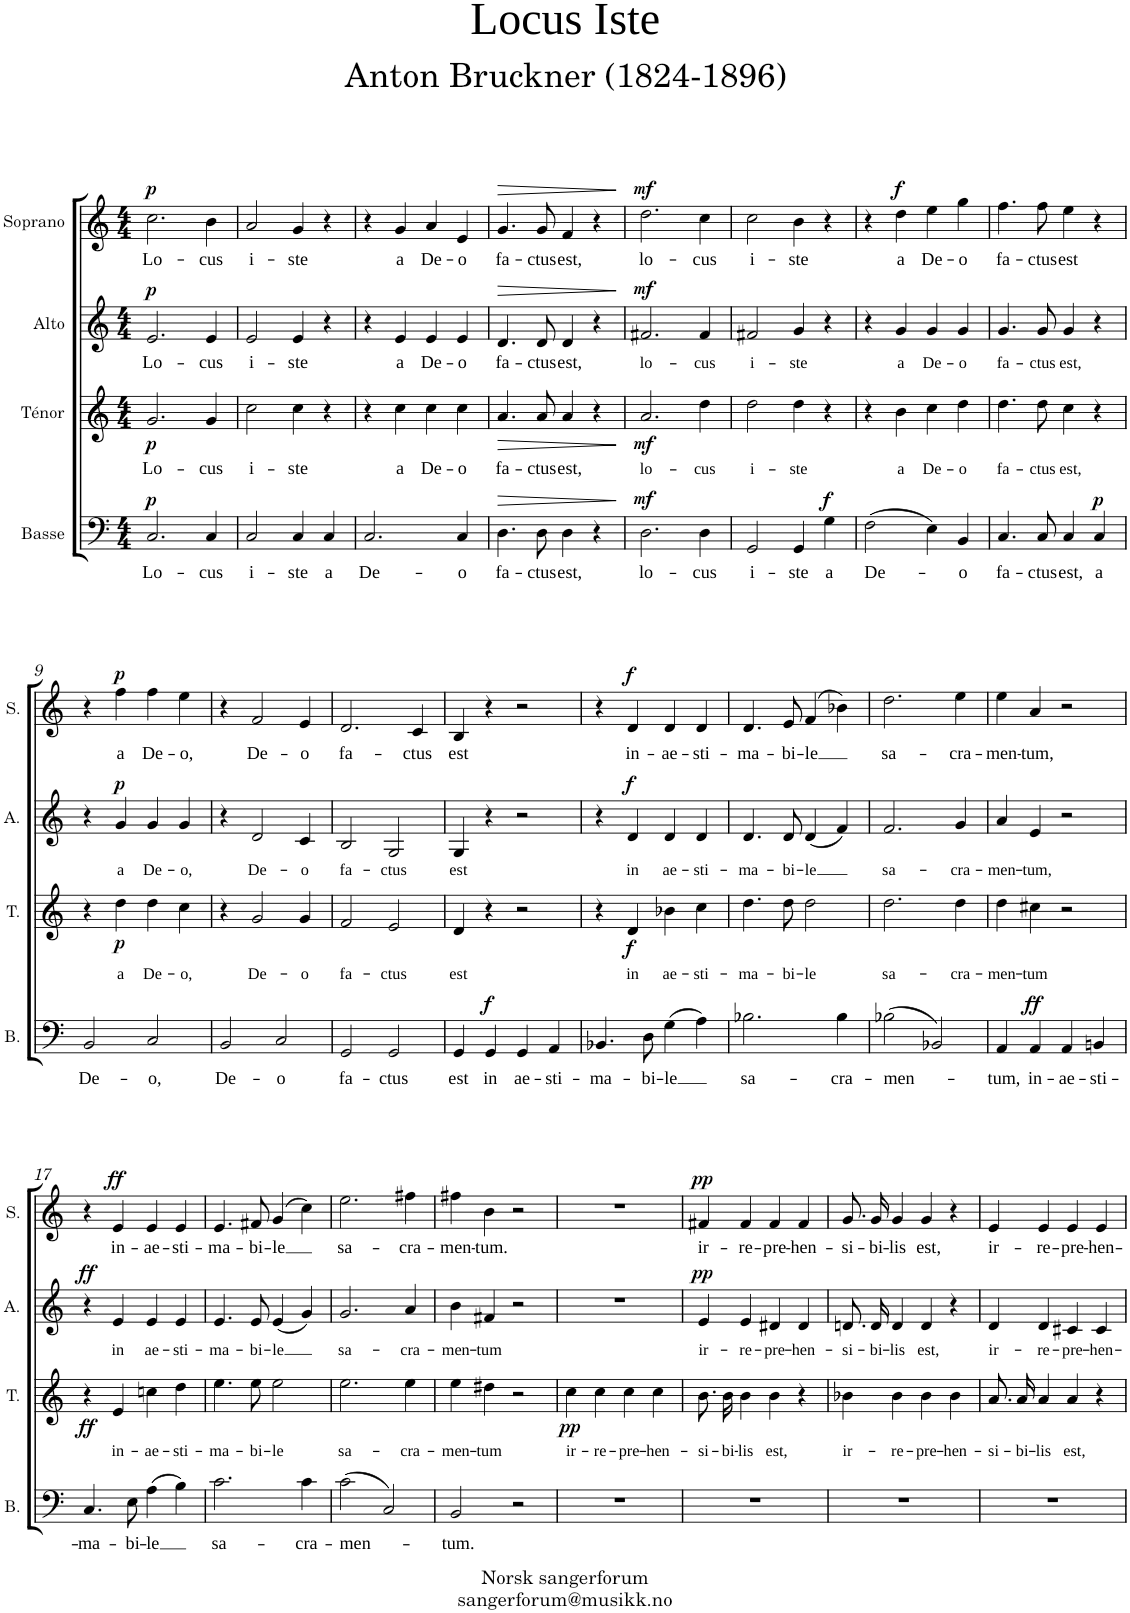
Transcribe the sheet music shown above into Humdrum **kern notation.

**kern	**text	**dynam	**kern	**text	**dynam	**kern	**text	**dynam	**kern	**text	**dynam
*part4	*part4	*part4	*part3	*part3	*part3	*part2	*part2	*part2	*part1	*part1	*part1
*staff4	*staff4	*staff4	*staff3	*staff3	*staff3	*staff2	*staff2	*staff2	*staff1	*staff1	*staff1
*I"Basse	*	*	*I"Ténor	*	*	*I"Alto	*	*	*I"Soprano	*	*
*I'B.	*	*	*I'T.	*	*	*I'A.	*	*	*I'S.	*	*
*clefF4	*	*	*clefG2	*	*	*clefG2	*	*	*clefG2	*	*
*k[]	*	*	*k[]	*	*	*k[]	*	*	*k[]	*	*
*M4/4	*	*	*M4/4	*	*	*M4/4	*	*	*M4/4	*	*
=1	=1	=1	=1	=1	=1	=1	=1	=1	=1	=1	=1
!	!LO:LY:b	!LO:DY:a	!	!LO:LY:b	!LO:DY:b	!	!LO:LY:b	!LO:DY:a	!	!LO:LY:b	!LO:DY:a
2.C/	Lo-	p	2.g/	Lo-	p	2.e/	Lo-	p	2.cc\	Lo-	p
!	!LO:LY:b	!	!	!LO:LY:b	!	!	!LO:LY:b	!	!	!LO:LY:b	!
4C/	-cus	.	4g/	-cus	.	4e/	-cus	.	4b\	-cus	.
=2	=2	=2	=2	=2	=2	=2	=2	=2	=2	=2	=2
!	!LO:LY:b	!	!	!LO:LY:b	!	!	!LO:LY:b	!	!	!LO:LY:b	!
2C/	i-	.	2cc\	i-	.	2e/	i-	.	2a/	i-	.
!	!LO:LY:b	!	!	!LO:LY:b	!	!	!LO:LY:b	!	!	!LO:LY:b	!
4C/	-ste	.	4cc\	-ste	.	4e/	-ste	.	4g/	-ste	.
!	!LO:LY:b	!	!	!	!	!	!	!	!	!	!
4C/	a	.	4r	.	.	4r	.	.	4r	.	.
=3	=3	=3	=3	=3	=3	=3	=3	=3	=3	=3	=3
!	!LO:LY:b	!	!	!	!	!	!	!	!	!	!
2.C/	De-	.	4r	.	.	4r	.	.	4r	.	.
!	!	!	!	!LO:LY:b	!	!	!LO:LY:b	!	!	!LO:LY:b	!
.	.	.	4cc\	a	.	4e/	a	.	4g/	a	.
!	!	!	!	!LO:LY:b	!	!	!LO:LY:b	!	!	!LO:LY:b	!
.	.	.	4cc\	De-	.	4e/	De-	.	4a/	De-	.
!	!LO:LY:b	!	!	!LO:LY:b	!	!	!LO:LY:b	!	!	!LO:LY:b	!
4C/	-o	.	4cc\	-o	.	4e/	-o	.	4e/	-o	.
=4	=4	=4	=4	=4	=4	=4	=4	=4	=4	=4	=4
!	!LO:LY:b	!LO:HP:b	!	!LO:LY:b	!LO:HP:b	!	!LO:LY:b	!LO:HP:b	!	!LO:LY:b	!LO:HP:b
4.D\	fa-	>	4.a/	fa-	>	4.d/	fa-	>	4.g/	fa-	>
!	!LO:LY:b	!	!	!LO:LY:b	!	!	!LO:LY:b	!	!	!LO:LY:b	!
8D\	-ctus	.	8a/	-ctus	.	8d/	-ctus	.	8g/	-ctus	.
!	!LO:LY:b	!	!	!LO:LY:b	!	!	!LO:LY:b	!	!	!LO:LY:b	!
4D\	est,	.	4a/	est,	.	4d/	est,	.	4f/	est,	.
4r	.	.	4r	.	.	4r	.	.	4r	.	.
.	.	]	.	.	]	.	.	]	.	.	]
=5	=5	=5	=5	=5	=5	=5	=5	=5	=5	=5	=5
!	!LO:LY:b	!LO:DY:a	!	!LO:LY:b	!LO:DY:b	!	!LO:LY:b	!LO:DY:a	!	!LO:LY:b	!LO:DY:a
2.D\	lo-	mf	2.a/	lo-	mf	2.f#X/	lo-	mf	2.dd\	lo-	mf
!	!LO:LY:b	!	!	!LO:LY:b	!	!	!LO:LY:b	!	!	!LO:LY:b	!
4D\	-cus	.	4dd\	-cus	.	4f#/	-cus	.	4cc\	-cus	.
=6	=6	=6	=6	=6	=6	=6	=6	=6	=6	=6	=6
!	!LO:LY:b	!	!	!LO:LY:b	!	!	!LO:LY:b	!	!	!LO:LY:b	!
2GG/	i-	.	2dd\	i-	.	2f#X/	i-	.	2cc\	i-	.
!	!LO:LY:b	!	!	!LO:LY:b	!	!	!LO:LY:b	!	!	!LO:LY:b	!
4GG/	-ste	.	4dd\	-ste	.	4g/	-ste	.	4b\	-ste	.
!	!LO:LY:b	!LO:DY:a	!	!	!	!	!	!	!	!	!
4G\	a	f	4r	.	.	4r	.	.	4r	.	.
=7	=7	=7	=7	=7	=7	=7	=7	=7	=7	=7	=7
!	!LO:LY:b	!	!	!	!	!	!	!	!	!	!
(2F\	De-	.	4r	.	.	4r	.	.	4r	.	.
!	!	!	!	!LO:LY:b	!	!	!LO:LY:b	!	!	!LO:LY:b	!LO:DY:a
.	.	.	4b\	a	.	4g/	a	.	4dd\	a	f
!	!	!	!	!LO:LY:b	!	!	!LO:LY:b	!	!	!LO:LY:b	!
4E\)	.	.	4cc\	De-	.	4g/	De-	.	4ee\	De-	.
!	!LO:LY:b	!	!	!LO:LY:b	!	!	!LO:LY:b	!	!	!LO:LY:b	!
4BB/	-o	.	4dd\	-o	.	4g/	-o	.	4gg\	-o	.
=8	=8	=8	=8	=8	=8	=8	=8	=8	=8	=8	=8
!	!LO:LY:b	!	!	!LO:LY:b	!	!	!LO:LY:b	!	!	!LO:LY:b	!
4.C/	fa-	.	4.dd\	fa-	.	4.g/	fa-	.	4.ff\	fa-	.
!	!LO:LY:b	!	!	!LO:LY:b	!	!	!LO:LY:b	!	!	!LO:LY:b	!
8C/	-ctus	.	8dd\	-ctus	.	8g/	-ctus	.	8ff\	-ctus	.
!	!LO:LY:b	!	!	!LO:LY:b	!	!	!LO:LY:b	!	!	!LO:LY:b	!
4C/	est,	.	4cc\	est,	.	4g/	est,	.	4ee\	est	.
!	!LO:LY:b	!LO:DY:a	!	!	!	!	!	!	!	!	!
4C/	a	p	4r	.	.	4r	.	.	4r	.	.
!!LO:LB:g=z
=9	=9	=9	=9	=9	=9	=9	=9	=9	=9	=9	=9
!	!LO:LY:b	!	!	!	!	!	!	!	!	!	!
2BB/	De-	.	4r	.	.	4r	.	.	4r	.	.
!	!	!	!	!LO:LY:b	!LO:DY:b	!	!LO:LY:b	!LO:DY:a	!	!LO:LY:b	!LO:DY:a
.	.	.	4dd\	a	p	4g/	a	p	4ff\	a	p
!	!LO:LY:b	!	!	!LO:LY:b	!	!	!LO:LY:b	!	!	!LO:LY:b	!
2C/	-o,	.	4dd\	De-	.	4g/	De-	.	4ff\	De-	.
!	!	!	!	!LO:LY:b	!	!	!LO:LY:b	!	!	!LO:LY:b	!
.	.	.	4cc\	-o,	.	4g/	-o,	.	4ee\	-o,	.
=10	=10	=10	=10	=10	=10	=10	=10	=10	=10	=10	=10
!	!LO:LY:b	!	!	!	!	!	!	!	!	!	!
2BB/	De-	.	4r	.	.	4r	.	.	4r	.	.
!	!	!	!	!LO:LY:b	!	!	!LO:LY:b	!	!	!LO:LY:b	!
.	.	.	2g/	De-	.	2d/	De-	.	2f/	De-	.
!	!LO:LY:b	!	!	!	!	!	!	!	!	!	!
2C/	-o	.	.	.	.	.	.	.	.	.	.
!	!	!	!	!LO:LY:b	!	!	!LO:LY:b	!	!	!LO:LY:b	!
.	.	.	4g/	-o	.	4c/	-o	.	4e/	-o	.
=11	=11	=11	=11	=11	=11	=11	=11	=11	=11	=11	=11
!	!LO:LY:b	!	!	!LO:LY:b	!	!	!LO:LY:b	!	!	!LO:LY:b	!
2GG/	fa-	.	2f/	fa-	.	2B/	fa-	.	2.d/	fa-	.
!	!LO:LY:b	!	!	!LO:LY:b	!	!	!LO:LY:b	!	!	!	!
2GG/	-ctus	.	2e/	-ctus	.	2G/	-ctus	.	.	.	.
!	!	!	!	!	!	!	!	!	!	!LO:LY:b	!
.	.	.	.	.	.	.	.	.	4c/	-ctus	.
=12	=12	=12	=12	=12	=12	=12	=12	=12	=12	=12	=12
!	!LO:LY:b	!	!	!LO:LY:b	!	!	!LO:LY:b	!	!	!LO:LY:b	!
4GG/	est	.	4d/	est	.	4G/	est	.	4B/	est	.
!	!LO:LY:b	!LO:DY:a	!	!	!	!	!	!	!	!	!
4GG/	in	f	4r	.	.	4r	.	.	4r	.	.
!	!LO:LY:b	!	!	!	!	!	!	!	!	!	!
4GG/	ae-	.	2r	.	.	2r	.	.	2r	.	.
!	!LO:LY:b	!	!	!	!	!	!	!	!	!	!
4AA/	-sti-	.	.	.	.	.	.	.	.	.	.
=13	=13	=13	=13	=13	=13	=13	=13	=13	=13	=13	=13
!	!LO:LY:b	!	!	!	!	!	!	!	!	!	!
4.BB-X/	-ma-	.	4r	.	.	4r	.	.	4r	.	.
!	!	!	!	!LO:LY:b	!LO:DY:b	!	!LO:LY:b	!LO:DY:a	!	!LO:LY:b	!LO:DY:a
.	.	.	4d/	in	f	4d/	in	f	4d/	in-	f
!	!LO:LY:b	!	!	!	!	!	!	!	!	!	!
8D\	-bi-	.	.	.	.	.	.	.	.	.	.
!	!LO:LY:b	!	!	!LO:LY:b	!	!	!LO:LY:b	!	!	!LO:LY:b	!
(4G\	-le	.	4b-X\	ae-	.	4d/	ae-	.	4d/	-ae-	.
!	!	!	!	!LO:LY:b	!	!	!LO:LY:b	!	!	!LO:LY:b	!
4A\)	.	.	4cc\	-sti-	.	4d/	-sti-	.	4d/	-sti-	.
=14	=14	=14	=14	=14	=14	=14	=14	=14	=14	=14	=14
!	!LO:LY:b	!	!	!LO:LY:b	!	!	!LO:LY:b	!	!	!LO:LY:b	!
2.B-X\	sa-	.	4.dd\	-ma-	.	4.d/	-ma-	.	4.d/	-ma-	.
!	!	!	!	!LO:LY:b	!	!	!LO:LY:b	!	!	!LO:LY:b	!
.	.	.	8dd\	-bi-	.	8d/	-bi-	.	8e/	-bi-	.
!	!	!	!	!LO:LY:b	!	!	!LO:LY:b	!	!	!LO:LY:b	!
.	.	.	2dd\	-le	.	(4d/	-le	.	(4f/	-le	.
!	!LO:LY:b	!	!	!	!	!	!	!	!	!	!
4B-\	-cra-	.	.	.	.	4f/)	.	.	4b-X\)	.	.
=15	=15	=15	=15	=15	=15	=15	=15	=15	=15	=15	=15
!	!LO:LY:b	!	!	!LO:LY:b	!	!	!LO:LY:b	!	!	!LO:LY:b	!
(2B-X\	-men-	.	2.dd\	sa-	.	2.f/	sa-	.	2.dd\	sa-	.
2BB-X/)	.	.	.	.	.	.	.	.	.	.	.
!	!	!	!	!LO:LY:b	!	!	!LO:LY:b	!	!	!LO:LY:b	!
.	.	.	4dd\	-cra-	.	4g/	-cra-	.	4ee\	-cra-	.
=16	=16	=16	=16	=16	=16	=16	=16	=16	=16	=16	=16
!	!LO:LY:b	!	!	!LO:LY:b	!	!	!LO:LY:b	!	!	!LO:LY:b	!
4AA/	-tum,	.	4dd\	-men-	.	4a/	-men-	.	4ee\	-men-	.
!	!LO:LY:b	!LO:DY:a	!	!LO:LY:b	!	!	!LO:LY:b	!	!	!LO:LY:b	!
4AA/	in-	ff	4cc#X\	-tum	.	4e/	-tum,	.	4a/	-tum,	.
!	!LO:LY:b	!	!	!	!	!	!	!	!	!	!
4AA/	-ae-	.	2r	.	.	2r	.	.	2r	.	.
!	!LO:LY:b	!	!	!	!	!	!	!	!	!	!
4BBn/	-sti-	.	.	.	.	.	.	.	.	.	.
!!LO:LB:g=z
=17	=17	=17	=17	=17	=17	=17	=17	=17	=17	=17	=17
!	!LO:LY:b	!	!	!	!LO:DY:b	!	!	!LO:DY:a	!	!	!
4.C/	-ma-	.	4r	.	ff	4r	.	ff	4r	.	.
!	!	!	!	!LO:LY:b	!	!	!LO:LY:b	!	!	!LO:LY:b	!LO:DY:a
.	.	.	4e/	in-	.	4e/	in	.	4e/	in-	ff
!	!LO:LY:b	!	!	!	!	!	!	!	!	!	!
8E\	-bi-	.	.	.	.	.	.	.	.	.	.
!	!LO:LY:b	!	!	!LO:LY:b	!	!	!LO:LY:b	!	!	!LO:LY:b	!
(4A\	-le	.	4ccn\	-ae-	.	4e/	ae-	.	4e/	-ae-	.
!	!	!	!	!LO:LY:b	!	!	!LO:LY:b	!	!	!LO:LY:b	!
4B\)	.	.	4dd\	-sti-	.	4e/	-sti-	.	4e/	-sti-	.
=18	=18	=18	=18	=18	=18	=18	=18	=18	=18	=18	=18
!	!LO:LY:b	!	!	!LO:LY:b	!	!	!LO:LY:b	!	!	!LO:LY:b	!
2.c\	sa-	.	4.ee\	-ma-	.	4.e/	-ma-	.	4.e/	-ma-	.
!	!	!	!	!LO:LY:b	!	!	!LO:LY:b	!	!	!LO:LY:b	!
.	.	.	8ee\	-bi-	.	8e/	-bi-	.	8f#X/	-bi-	.
!	!	!	!	!LO:LY:b	!	!	!LO:LY:b	!	!	!LO:LY:b	!
.	.	.	2ee\	-le	.	(4e/	-le	.	(4g/	-le	.
!	!LO:LY:b	!	!	!	!	!	!	!	!	!	!
4c\	-cra-	.	.	.	.	4g/)	.	.	4cc\)	.	.
=19	=19	=19	=19	=19	=19	=19	=19	=19	=19	=19	=19
!	!LO:LY:b	!	!	!LO:LY:b	!	!	!LO:LY:b	!	!	!LO:LY:b	!
(2c\	-men-	.	2.ee\	sa-	.	2.g/	sa-	.	2.ee\	sa-	.
2C/)	.	.	.	.	.	.	.	.	.	.	.
!	!	!	!	!LO:LY:b	!	!	!LO:LY:b	!	!	!LO:LY:b	!
.	.	.	4ee\	-cra-	.	4a/	-cra-	.	4ff#X\	-cra-	.
=20	=20	=20	=20	=20	=20	=20	=20	=20	=20	=20	=20
!	!LO:LY:b	!	!	!LO:LY:b	!	!	!LO:LY:b	!	!	!LO:LY:b	!
2BB/	-tum.	.	4ee\	-men-	.	4b\	-men-	.	4ff#X\	-men-	.
!	!	!	!	!LO:LY:b	!	!	!LO:LY:b	!	!	!LO:LY:b	!
.	.	.	4dd#X\	-tum	.	4f#X/	-tum	.	4b\	-tum.	.
2r	.	.	2r	.	.	2r	.	.	2r	.	.
=21	=21	=21	=21	=21	=21	=21	=21	=21	=21	=21	=21
!	!	!	!	!LO:LY:b	!LO:DY:b	!	!	!	!	!	!
1r	.	.	4cc\	ir-	pp	1r	.	.	1r	.	.
!	!	!	!	!LO:LY:b	!	!	!	!	!	!	!
.	.	.	4cc\	-re-	.	.	.	.	.	.	.
!	!	!	!	!LO:LY:b	!	!	!	!	!	!	!
.	.	.	4cc\	-pre-	.	.	.	.	.	.	.
!	!	!	!	!LO:LY:b	!	!	!	!	!	!	!
.	.	.	4cc\	-hen-	.	.	.	.	.	.	.
=22	=22	=22	=22	=22	=22	=22	=22	=22	=22	=22	=22
!	!	!	!	!LO:LY:b	!	!	!LO:LY:b	!LO:DY:a	!	!LO:LY:b	!LO:DY:a
1r	.	.	8.b\L	-si-	.	4e/	ir-	pp	4f#X/	ir-	pp
!	!	!	!	!LO:LY:b	!	!	!	!	!	!	!
.	.	.	16b\Jk	-bi-	.	.	.	.	.	.	.
!	!	!	!	!LO:LY:b	!	!	!LO:LY:b	!	!	!LO:LY:b	!
.	.	.	4b\	-lis	.	4e/	-re-	.	4f#/	-re-	.
!	!	!	!	!LO:LY:b	!	!	!LO:LY:b	!	!	!LO:LY:b	!
.	.	.	4b\	est,	.	4d#X/	-pre-	.	4f#/	-pre-	.
!	!	!	!	!	!	!	!LO:LY:b	!	!	!LO:LY:b	!
.	.	.	4r	.	.	4d#/	-hen-	.	4f#/	-hen-	.
=23	=23	=23	=23	=23	=23	=23	=23	=23	=23	=23	=23
!	!	!	!	!LO:LY:b	!	!	!LO:LY:b	!	!	!LO:LY:b	!
1r	.	.	4b-X\	ir-	.	8.dn/L	-si-	.	8.g/L	-si-	.
!	!	!	!	!	!	!	!LO:LY:b	!	!	!LO:LY:b	!
.	.	.	.	.	.	16d/Jk	-bi-	.	16g/Jk	-bi-	.
!	!	!	!	!LO:LY:b	!	!	!LO:LY:b	!	!	!LO:LY:b	!
.	.	.	4b-\	-re-	.	4d/	-lis	.	4g/	-lis	.
!	!	!	!	!LO:LY:b	!	!	!LO:LY:b	!	!	!LO:LY:b	!
.	.	.	4b-\	-pre-	.	4d/	est,	.	4g/	est,	.
!	!	!	!	!LO:LY:b	!	!	!	!	!	!	!
.	.	.	4b-\	-hen-	.	4r	.	.	4r	.	.
=24	=24	=24	=24	=24	=24	=24	=24	=24	=24	=24	=24
!	!	!	!	!LO:LY:b	!	!	!LO:LY:b	!	!	!LO:LY:b	!
1r	.	.	8.a/L	-si-	.	4d/	ir-	.	4e/	ir-	.
!	!	!	!	!LO:LY:b	!	!	!	!	!	!	!
.	.	.	16a/Jk	-bi-	.	.	.	.	.	.	.
!	!	!	!	!LO:LY:b	!	!	!LO:LY:b	!	!	!LO:LY:b	!
.	.	.	4a/	-lis	.	4d/	-re-	.	4e/	-re-	.
!	!	!	!	!LO:LY:b	!	!	!LO:LY:b	!	!	!LO:LY:b	!
.	.	.	4a/	est,	.	4c#X/	-pre-	.	4e/	-pre-	.
!	!	!	!	!	!	!	!LO:LY:b	!	!	!LO:LY:b	!
.	.	.	4r	.	.	4c#/	-hen-	.	4e/	-hen-	.
=	=	=	=	=	=	=	=	=	=	=	=
*-	*-	*-	*-	*-	*-	*-	*-	*-	*-	*-	*-
